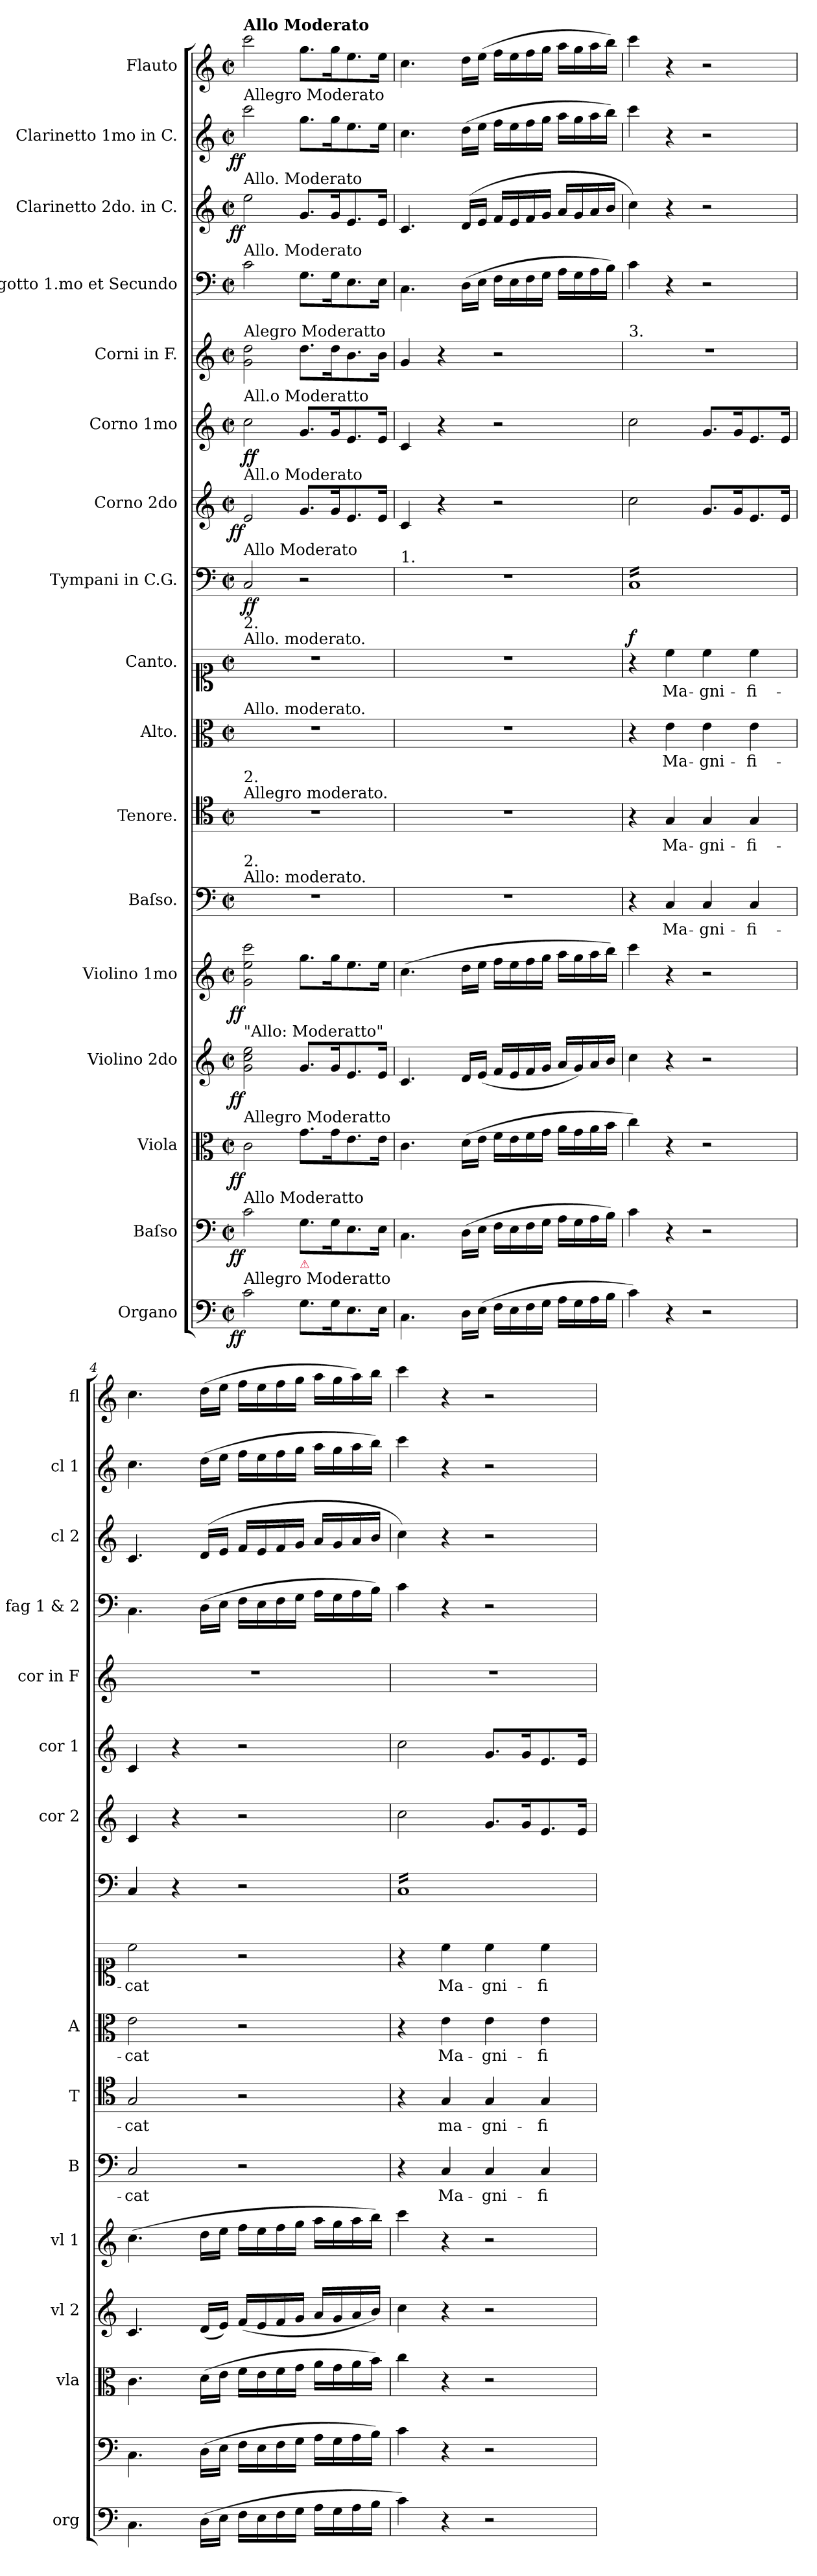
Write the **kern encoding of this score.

**kern	**dynam	**kern	**dynam	**kern	**dynam	**kern	**dynam	**kern	**dynam	**kern	**text	**dynam	**kern	**text	**dynam	**kern	**text	**dynam	**kern	**text	**dynam	**kern	**dynam	**kern	**dynam	**kern	**dynam	**kern	**kern	**kern	**dynam	**kern	**dynam	**kern
*part17	*part17	*part16	*part16	*part15	*part15	*part14	*part14	*part13	*part13	*part12	*part12	*part12	*part11	*part11	*part11	*part10	*part10	*part10	*part9	*part9	*part9	*part8	*part8	*part7	*part7	*part6	*part6	*part5	*part4	*part3	*part3	*part2	*part2	*part1
*staff17	*staff17	*staff16	*staff16	*staff15	*staff15	*staff14	*staff14	*staff13	*staff13	*staff12	*staff12	*staff12	*staff11	*staff11	*staff11	*staff10	*staff10	*staff10	*staff9	*staff9	*staff9	*staff8	*staff8	*staff7	*staff7	*staff6	*staff6	*staff5	*staff4	*staff3	*staff3	*staff2	*staff2	*staff1
*I"Organo	*	*I"Baſso	*	*I"Viola	*	*I"Violino 2do	*	*I"Violino 1mo	*	*I"Baſso.	*	*	*I"Tenore.	*	*	*I"Alto.	*	*	*I"Canto.	*	*	*I"Tympani in C.G.	*	*I"Corno 2do	*	*I"Corno 1mo	*	*I"Corni in F.	*I"Fagotto 1.mo et Secundo	*I"Clarinetto 2do. in C.	*	*I"Clarinetto 1mo in C.	*	*I"Flauto
*I'org	*	*	*	*I'vla	*	*I'vl 2	*	*I'vl 1	*	*I'B	*	*	*I'T	*	*	*I'A	*	*	*	*	*	*	*	*I'cor 2	*	*I'cor 1	*	*I'cor in F	*I'fag 1 & 2	*I'cl 2	*	*I'cl 1	*	*I'fl
*clefF4	*	*clefF4	*	*clefC3	*	*clefG2	*	*clefG2	*	*clefF4	*	*	*clefC4	*	*	*clefC3	*	*	*clefC1	*	*	*clefF4	*	*clefG2	*	*clefG2	*	*clefG2	*clefF4	*clefG2	*	*clefG2	*	*clefG2
*	*	*	*	*	*	*	*	*	*	*	*	*	*	*	*	*	*	*	*	*	*	*	*	*	*	*	*	*ITrd4c7	*	*	*	*	*	*
*k[]	*	*k[]	*	*k[]	*	*k[]	*	*k[]	*	*k[]	*	*	*k[]	*	*	*k[]	*	*	*k[]	*	*	*k[]	*	*k[]	*	*k[]	*	*k[b-]	*k[]	*k[]	*	*k[]	*	*k[]
*C:	*	*C:	*	*C:	*	*C:	*	*C:	*	*C:	*	*	*C:	*	*	*C:	*	*	*C:	*	*	*C:	*	*C:	*	*C:	*	*	*C:	*C:	*	*C:	*	*C:
*M2/2	*	*M2/2	*	*M2/2	*	*M2/2	*	*M2/2	*	*M2/2	*	*	*M2/2	*	*	*M2/2	*	*	*M2/2	*	*	*M2/2	*	*M2/2	*	*M2/2	*	*M2/2	*M2/2	*M2/2	*	*M2/2	*	*M2/2
*met(c|)	*	*met(c|)	*	*met(c|)	*	*met(c|)	*	*met(c|)	*	*met(c|)	*	*	*met(c|)	*	*	*met(c|)	*	*	*met(c|)	*	*	*met(c|)	*	*met(c|)	*	*met(c|)	*	*met(c|)	*met(c|)	*met(c|)	*	*met(c|)	*	*met(c|)
=1	=1	=1	=1	=1	=1	=1	=1	=1	=1	=1	=1	=1	=1	=1	=1	=1	=1	=1	=1	=1	=1	=1	=1	=1	=1	=1	=1	=1	=1	=1	=1	=1	=1	=1
!	!	!	!	!	!	!	!	!	!	!	!	!	!	!	!	!	!	!	!	!	!	!	!	!	!	!	!	!	!	!	!	!	!	!LO:TX:a:B:t=Allo Moderato
!	!	!	!	!	!	!	!	!	!	!	!	!	!	!	!	!	!	!	!	!	!	!	!	!	!	!	!	!	!	!	!	!LO:TX:a:t=Allegro Moderato	!	!
!	!	!	!	!	!	!	!	!	!	!	!	!	!	!	!	!	!	!	!	!	!	!	!	!	!	!	!	!	!	!LO:TX:a:t=Allo. Moderato	!	!	!	!
!	!	!	!	!	!	!	!	!	!	!	!	!	!	!	!	!	!	!	!	!	!	!	!	!	!	!	!	!	!LO:TX:a:t=Allo. Moderato	!	!	!	!	!
!	!	!	!	!	!	!	!	!	!	!	!	!	!	!	!	!	!	!	!	!	!	!	!	!	!	!	!	!LO:TX:a:t=Alegro Moderatto	!	!	!	!	!	!
!	!	!	!	!	!	!	!	!	!	!	!	!	!	!	!	!	!	!	!	!	!	!	!	!	!	!LO:TX:a:t=All.o Moderatto	!	!	!	!	!	!	!	!
!	!	!	!	!	!	!	!	!	!	!	!	!	!	!	!	!	!	!	!	!	!	!	!	!LO:TX:a:t=All.o Moderato	!	!	!	!	!	!	!	!	!	!
!	!	!	!	!	!	!	!	!	!	!	!	!	!	!	!	!	!	!	!	!	!	!LO:TX:a:t=Allo Moderato	!	!	!	!	!	!	!	!	!	!	!	!
!	!	!	!	!	!	!	!	!	!	!	!	!	!	!	!	!	!	!	!LO:TX:a:t=Allo. moderato.	!	!	!	!	!	!	!	!	!	!	!	!	!	!	!
!	!	!	!	!	!	!	!	!	!	!	!	!	!	!	!	!	!	!	!LO:TX:a:t=2.	!	!	!	!	!	!	!	!	!	!	!	!	!	!	!
!	!	!	!	!	!	!	!	!	!	!	!	!	!	!	!	!LO:TX:a:t=Allo. moderato.	!	!	!	!	!	!	!	!	!	!	!	!	!	!	!	!	!	!
!	!	!	!	!	!	!	!	!	!	!	!	!	!LO:TX:a:t=Allegro moderato.	!	!	!	!	!	!	!	!	!	!	!	!	!	!	!	!	!	!	!	!	!
!	!	!	!	!	!	!	!	!	!	!	!	!	!LO:TX:a:t=2.	!	!	!	!	!	!	!	!	!	!	!	!	!	!	!	!	!	!	!	!	!
!	!	!	!	!	!	!	!	!	!	!LO:TX:a:t=Allo&colon; moderato.	!	!	!	!	!	!	!	!	!	!	!	!	!	!	!	!	!	!	!	!	!	!	!	!
!	!	!	!	!	!	!	!	!	!	!LO:TX:a:t=2.	!	!	!	!	!	!	!	!	!	!	!	!	!	!	!	!	!	!	!	!	!	!	!	!
!	!	!	!	!	!	!LO:TX:a:t="Allo&colon; Moderatto"	!	!	!	!	!	!	!	!	!	!	!	!	!	!	!	!	!	!	!	!	!	!	!	!	!	!	!	!
!	!	!	!	!LO:TX:a:t=Allegro Moderatto	!	!	!	!	!	!	!	!	!	!	!	!	!	!	!	!	!	!	!	!	!	!	!	!	!	!	!	!	!	!
!	!	!LO:TX:a:t=Allo Moderatto	!	!	!	!	!	!	!	!	!	!	!	!	!	!	!	!	!	!	!	!	!	!	!	!	!	!	!	!	!	!	!	!
!LO:TX:a:t=Allegro Moderatto	!	!	!	!	!	!	!	!	!	!	!	!	!	!	!	!	!	!	!	!	!	!	!	!	!	!	!	!	!	!	!	!	!	!
!	!LO:DY:rj	!	!LO:DY:rj	!	!LO:DY:rj	!	!LO:DY:rj	!	!LO:DY:rj	!	!	!	!	!	!	!	!	!	!	!	!	!	!	!	!LO:DY:rj	!	!	!	!	!	!LO:DY:rj	!	!LO:DY:rj	!
2c\	ff	2c\	ff	2c\	ff	2g\ 2cc\ 2ee\	ff	2g\ 2ee\ 2ccc\	ff	1r	.	.	1r	.	.	1r	.	.	1r	.	.	2C/	ff	2e/	ff	2cc\	ff	2c\ 2g\	2c\	2ee\	ff	2ccc\	ff	2ccc\
!LO:TX:a:color=crimson:t=⚠	!	!	!	!	!	!	!	!	!	!	!	!	!	!	!	!	!	!	!	!	!	!	!	!	!	!	!	!	!	!	!	!	!	!
8.G\L	.	8.G\L	.	8.g\L	.	8.g/L	.	8.gg\L	.	.	.	.	.	.	.	.	.	.	.	.	.	2r	.	8.g/L	.	8.g/L	.	8.g\L	8.G\L	8.g/L	.	8.gg\L	.	8.gg\L
16G\K	.	16G\K	.	16g\K	.	16g/K	.	16gg\K	.	.	.	.	.	.	.	.	.	.	.	.	.	.	.	16g/K	.	16g/K	.	16g\K	16G\K	16g/K	.	16gg\K	.	16gg\K
8.E\	.	8.E\	.	8.e\	.	8.e/	.	8.ee\	.	.	.	.	.	.	.	.	.	.	.	.	.	.	.	8.e/	.	8.e/	.	8.e\	8.E\	8.e/	.	8.ee\	.	8.ee\
16E\Jk	.	16E\Jk	.	16e\Jk	.	16e/Jk	.	16ee\Jk	.	.	.	.	.	.	.	.	.	.	.	.	.	.	.	16e/Jk	.	16e/Jk	.	16e\Jk	16E\Jk	16e/Jk	.	16ee\Jk	.	16ee\Jk
=2	=2	=2	=2	=2	=2	=2	=2	=2	=2	=2	=2	=2	=2	=2	=2	=2	=2	=2	=2	=2	=2	=2	=2	=2	=2	=2	=2	=2	=2	=2	=2	=2	=2	=2
!	!	!	!	!	!	!	!	!	!	!	!	!	!	!	!	!	!	!	!	!	!	!LO:TX:a:t=1.	!	!	!	!	!	!	!	!	!	!	!	!
4.C\	.	4.C\	.	4.c\	.	4.c/	.	(4.cc\	.	1r	.	.	1r	.	.	1r	.	.	1r	.	.	1r	.	4c/	.	4c/	.	4c/	4.C\	4.c/	.	4.cc\	.	4.cc\
.	.	.	.	.	.	.	.	.	.	.	.	.	.	.	.	.	.	.	.	.	.	.	.	4r	.	4r	.	4r	.	.	.	.	.	.
16D\LL	.	(16D\LL	.	(16d\LL	.	16d/LL	.	16dd\LL	.	.	.	.	.	.	.	.	.	.	.	.	.	.	.	.	.	.	.	.	(16D\LL	(<16d/LL	.	(16dd\LL	.	16dd\LL
(16E\JJ	.	16E\JJ	.	16e\JJ	.	(16e/JJ	.	16ee\JJ	.	.	.	.	.	.	.	.	.	.	.	.	.	.	.	.	.	.	.	.	16E\JJ	16e/JJ	.	16ee\JJ	.	(16ee\JJ
16F\LL	.	16F\LL	.	16f\LL	.	16f/LL	.	16ff\LL	.	.	.	.	.	.	.	.	.	.	.	.	.	.	.	2r	.	2r	.	2r	16F\LL	16f/LL	.	16ff\LL	.	16ff\LL
16E\	.	16E\	.	16e\	.	16e/	.	16ee\	.	.	.	.	.	.	.	.	.	.	.	.	.	.	.	.	.	.	.	.	16E\	16e/	.	16ee\	.	16ee\
16F\	.	16F\	.	16f\	.	16f/	.	16ff\	.	.	.	.	.	.	.	.	.	.	.	.	.	.	.	.	.	.	.	.	16F\	16f/	.	16ff\	.	16ff\
16G\JJ	.	16G\JJ	.	16g\JJ	.	16g/JJ	.	16gg\JJ	.	.	.	.	.	.	.	.	.	.	.	.	.	.	.	.	.	.	.	.	16G\JJ	16g/JJ	.	16gg\JJ	.	16gg\JJ
16A\LL	.	16A\LL	.	16a\LL	.	16a/LL	.	16aa\LL	.	.	.	.	.	.	.	.	.	.	.	.	.	.	.	.	.	.	.	.	16A\LL	16a/LL	.	16aa\LL	.	16aa\LL
16G\	.	16G\	.	16g\	.	16g/)	.	16gg\	.	.	.	.	.	.	.	.	.	.	.	.	.	.	.	.	.	.	.	.	16G\	16g/	.	16gg\	.	16gg\
16A\	.	16A\	.	16a\	.	16a/	.	16aa\	.	.	.	.	.	.	.	.	.	.	.	.	.	.	.	.	.	.	.	.	16A\	16a/	.	16aa\	.	16aa\
16B\JJ	.	16B\JJ)	.	16b\JJ	.	16b/JJ	.	16bb\JJ)	.	.	.	.	.	.	.	.	.	.	.	.	.	.	.	.	.	.	.	.	16B\JJ)	16b/JJ	.	16bb\JJ)	.	16bb\JJ)
=3	=3	=3	=3	=3	=3	=3	=3	=3	=3	=3	=3	=3	=3	=3	=3	=3	=3	=3	=3	=3	=3	=3	=3	=3	=3	=3	=3	=3	=3	=3	=3	=3	=3	=3
!	!	!	!	!	!	!	!	!	!	!	!	!	!	!	!	!	!	!	!	!	!	!	!	!	!	!	!	!LO:TX:a:t=3.	!	!	!	!	!	!
!	!	!	!	!	!	!	!	!	!	!	!	!	!	!	!	!	!	!	!	!	!LO:DY:a	!	!	!	!	!	!	!	!	!	!	!	!	!
*	*	*	*	*	*	*	*	*	*	*	*	*	*	*	*	*	*	*	*	*	*	*tremolo	*	*	*	*	*	*	*	*	*	*	*	*
4c\)	.	4c\	.	4cc\)	.	4cc\	.	4ccc\	.	4r	.	.	4r	.	.	4r	.	.	4r	.	f	16C/LL	.	2cc\	.	2cc\	.	1r	4c\	4cc\)	.	4ccc\	.	4ccc\
.	.	.	.	.	.	.	.	.	.	.	.	.	.	.	.	.	.	.	.	.	.	16C/	.	.	.	.	.	.	.	.	.	.	.	.
.	.	.	.	.	.	.	.	.	.	.	.	.	.	.	.	.	.	.	.	.	.	16C/	.	.	.	.	.	.	.	.	.	.	.	.
.	.	.	.	.	.	.	.	.	.	.	.	.	.	.	.	.	.	.	.	.	.	16C/	.	.	.	.	.	.	.	.	.	.	.	.
!	!	!	!	!	!	!	!	!	!	!	!	!LO:DY:a	!	!	!LO:DY:a	!	!	!LO:DY:a	!	!	!	!	!	!	!	!	!	!	!	!	!	!	!	!
4r	.	4r	.	4r	.	4r	.	4r	.	4C/	Ma-	for.	4G/	Ma-	for	4e\	Ma-	for	4cc\	Ma-	.	16C/	.	.	.	.	.	.	4r	4r	.	4r	.	4r
.	.	.	.	.	.	.	.	.	.	.	.	.	.	.	.	.	.	.	.	.	.	16C/	.	.	.	.	.	.	.	.	.	.	.	.
.	.	.	.	.	.	.	.	.	.	.	.	.	.	.	.	.	.	.	.	.	.	16C/	.	.	.	.	.	.	.	.	.	.	.	.
.	.	.	.	.	.	.	.	.	.	.	.	.	.	.	.	.	.	.	.	.	.	16C/	.	.	.	.	.	.	.	.	.	.	.	.
2r	.	2r	.	2r	.	2r	.	2r	.	4C/	-gni-	.	4G/	-gni-	.	4e\	-gni-	.	4cc\	-gni-	.	16C/	.	8.g/L	.	8.g/L	.	.	2r	2r	.	2r	.	2r
.	.	.	.	.	.	.	.	.	.	.	.	.	.	.	.	.	.	.	.	.	.	16C/	.	.	.	.	.	.	.	.	.	.	.	.
.	.	.	.	.	.	.	.	.	.	.	.	.	.	.	.	.	.	.	.	.	.	16C/	.	.	.	.	.	.	.	.	.	.	.	.
.	.	.	.	.	.	.	.	.	.	.	.	.	.	.	.	.	.	.	.	.	.	16C/	.	16g/K	.	16g/K	.	.	.	.	.	.	.	.
.	.	.	.	.	.	.	.	.	.	4C/	-fi-	.	4G/	-fi-	.	4e\	-fi-	.	4cc\	-fi-	.	16C/	.	8.e/	.	8.e/	.	.	.	.	.	.	.	.
.	.	.	.	.	.	.	.	.	.	.	.	.	.	.	.	.	.	.	.	.	.	16C/	.	.	.	.	.	.	.	.	.	.	.	.
.	.	.	.	.	.	.	.	.	.	.	.	.	.	.	.	.	.	.	.	.	.	16C/	.	.	.	.	.	.	.	.	.	.	.	.
.	.	.	.	.	.	.	.	.	.	.	.	.	.	.	.	.	.	.	.	.	.	16C/JJ	.	16e/Jk	.	16e/Jk	.	.	.	.	.	.	.	.
*	*	*	*	*	*	*	*	*	*	*	*	*	*	*	*	*	*	*	*	*	*	*Xtremolo	*	*	*	*	*	*	*	*	*	*	*	*
=4	=4	=4	=4	=4	=4	=4	=4	=4	=4	=4	=4	=4	=4	=4	=4	=4	=4	=4	=4	=4	=4	=4	=4	=4	=4	=4	=4	=4	=4	=4	=4	=4	=4	=4
4.C\	.	4.C\	.	4.c\	.	4.c/	.	(4.cc\	.	2C/	-cat	.	2G/	-cat	.	2e\	-cat	.	2cc\	-cat	.	4C/	.	4c/	.	4c/	.	1r	4.C\	4.c/	.	4.cc\	.	4.cc\
.	.	.	.	.	.	.	.	.	.	.	.	.	.	.	.	.	.	.	.	.	.	4r	.	4r	.	4r	.	.	.	.	.	.	.	.
(16D\LL	.	(16D\LL	.	(16d\LL	.	(16d/LL	.	16dd\LL	.	.	.	.	.	.	.	.	.	.	.	.	.	.	.	.	.	.	.	.	(16D\LL	(<16d/LL	.	(16dd\LL	.	(16dd\LL
16E\JJ	.	16E\JJ	.	16e\JJ	.	16e/JJ)	.	16ee\JJ	.	.	.	.	.	.	.	.	.	.	.	.	.	.	.	.	.	.	.	.	16E\JJ	16e/JJ	.	16ee\JJ	.	16ee\JJ
16F\LL	.	16F\LL	.	16f\LL	.	(16f/LL	.	16ff\LL	.	2r	.	.	2r	.	.	2r	.	.	2r	.	.	2r	.	2r	.	2r	.	.	16F\LL	16f/LL	.	16ff\LL	.	16ff\LL
16E\	.	16E\	.	16e\	.	16e/	.	16ee\	.	.	.	.	.	.	.	.	.	.	.	.	.	.	.	.	.	.	.	.	16E\	16e/	.	16ee\	.	16ee\
16F\	.	16F\	.	16f\	.	16f/	.	16ff\	.	.	.	.	.	.	.	.	.	.	.	.	.	.	.	.	.	.	.	.	16F\	16f/	.	16ff\	.	16ff\
16G\JJ	.	16G\JJ	.	16g\JJ	.	16g/JJ	.	16gg\JJ	.	.	.	.	.	.	.	.	.	.	.	.	.	.	.	.	.	.	.	.	16G\JJ	16g/JJ	.	16gg\JJ	.	16gg\JJ
16A\LL	.	16A\LL	.	16a\LL	.	16a/LL	.	16aa\LL	.	.	.	.	.	.	.	.	.	.	.	.	.	.	.	.	.	.	.	.	16A\LL	16a/LL	.	16aa\LL	.	16aa\LL
16G\	.	16G\	.	16g\	.	16g/	.	16gg\	.	.	.	.	.	.	.	.	.	.	.	.	.	.	.	.	.	.	.	.	16G\	16g/	.	16gg\	.	16gg\
16A\	.	16A\	.	16a\	.	16a/	.	16aa\	.	.	.	.	.	.	.	.	.	.	.	.	.	.	.	.	.	.	.	.	16A\	16a/	.	16aa\	.	16aa\)
16B\JJ	.	16B\JJ)	.	16b\JJ)	.	16b/JJ)	.	16bb\JJ)	.	.	.	.	.	.	.	.	.	.	.	.	.	.	.	.	.	.	.	.	16B\JJ)	16b/JJ	.	16bb\JJ)	.	16bb\JJ
=5	=5	=5	=5	=5	=5	=5	=5	=5	=5	=5	=5	=5	=5	=5	=5	=5	=5	=5	=5	=5	=5	=5	=5	=5	=5	=5	=5	=5	=5	=5	=5	=5	=5	=5
*	*	*	*	*	*	*	*	*	*	*	*	*	*	*	*	*	*	*	*	*	*	*tremolo	*	*	*	*	*	*	*	*	*	*	*	*
4c\)	.	4c\	.	4cc\	.	4cc\	.	4ccc\	.	4r	.	.	4r	.	.	4r	.	.	4r	.	.	16C/LL	.	2cc\	.	2cc\	.	1r	4c\	4cc\)	.	4ccc\	.	4ccc\
.	.	.	.	.	.	.	.	.	.	.	.	.	.	.	.	.	.	.	.	.	.	16C/	.	.	.	.	.	.	.	.	.	.	.	.
.	.	.	.	.	.	.	.	.	.	.	.	.	.	.	.	.	.	.	.	.	.	16C/	.	.	.	.	.	.	.	.	.	.	.	.
.	.	.	.	.	.	.	.	.	.	.	.	.	.	.	.	.	.	.	.	.	.	16C/	.	.	.	.	.	.	.	.	.	.	.	.
4r	.	4r	.	4r	.	4r	.	4r	.	4C/	Ma-	.	4G/	ma-	.	4e\	Ma-	.	4cc\	Ma-	.	16C/	.	.	.	.	.	.	4r	4r	.	4r	.	4r
.	.	.	.	.	.	.	.	.	.	.	.	.	.	.	.	.	.	.	.	.	.	16C/	.	.	.	.	.	.	.	.	.	.	.	.
.	.	.	.	.	.	.	.	.	.	.	.	.	.	.	.	.	.	.	.	.	.	16C/	.	.	.	.	.	.	.	.	.	.	.	.
.	.	.	.	.	.	.	.	.	.	.	.	.	.	.	.	.	.	.	.	.	.	16C/	.	.	.	.	.	.	.	.	.	.	.	.
2r	.	2r	.	2r	.	2r	.	2r	.	4C/	-gni-	.	4G/	-gni-	.	4e\	-gni-	.	4cc\	-gni-	.	16C/	.	8.g/L	.	8.g/L	.	.	2r	2r	.	2r	.	2r
.	.	.	.	.	.	.	.	.	.	.	.	.	.	.	.	.	.	.	.	.	.	16C/	.	.	.	.	.	.	.	.	.	.	.	.
.	.	.	.	.	.	.	.	.	.	.	.	.	.	.	.	.	.	.	.	.	.	16C/	.	.	.	.	.	.	.	.	.	.	.	.
.	.	.	.	.	.	.	.	.	.	.	.	.	.	.	.	.	.	.	.	.	.	16C/	.	16g/K	.	16g/K	.	.	.	.	.	.	.	.
.	.	.	.	.	.	.	.	.	.	4C/	-fi-	.	4G/	-fi-	.	4e\	-fi-	.	4cc\	-fi-	.	16C/	.	8.e/	.	8.e/	.	.	.	.	.	.	.	.
.	.	.	.	.	.	.	.	.	.	.	.	.	.	.	.	.	.	.	.	.	.	16C/	.	.	.	.	.	.	.	.	.	.	.	.
.	.	.	.	.	.	.	.	.	.	.	.	.	.	.	.	.	.	.	.	.	.	16C/	.	.	.	.	.	.	.	.	.	.	.	.
.	.	.	.	.	.	.	.	.	.	.	.	.	.	.	.	.	.	.	.	.	.	16C/JJ	.	16e/Jk	.	16e/Jk	.	.	.	.	.	.	.	.
*	*	*	*	*	*	*	*	*	*	*	*	*	*	*	*	*	*	*	*	*	*	*Xtremolo	*	*	*	*	*	*	*	*	*	*	*	*
=	=	=	=	=	=	=	=	=	=	=	=	=	=	=	=	=	=	=	=	=	=	=	=	=	=	=	=	=	=	=	=	=	=	=
*-	*-	*-	*-	*-	*-	*-	*-	*-	*-	*-	*-	*-	*-	*-	*-	*-	*-	*-	*-	*-	*-	*-	*-	*-	*-	*-	*-	*-	*-	*-	*-	*-	*-	*-
